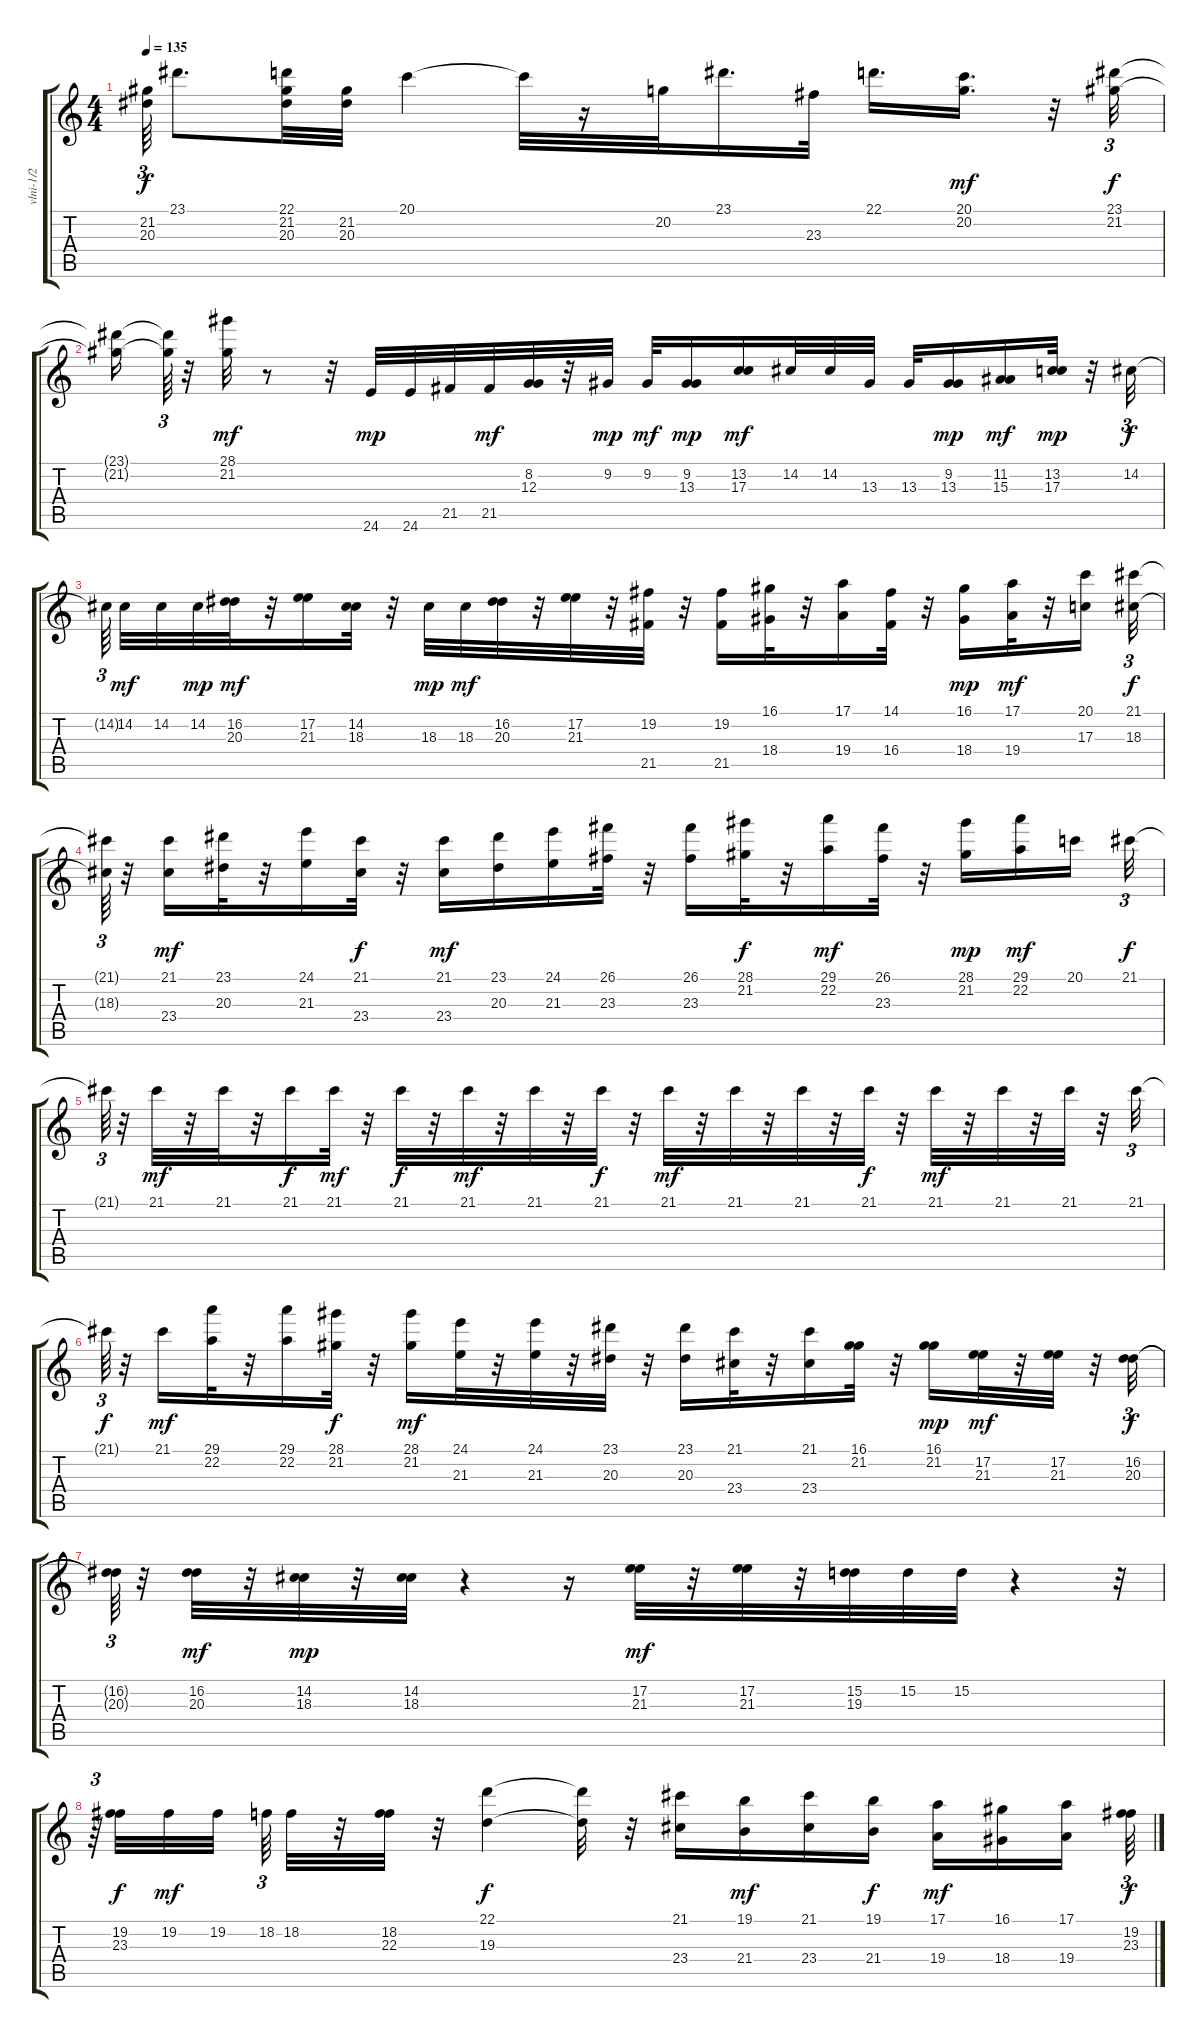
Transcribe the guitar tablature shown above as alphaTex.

\track ("vlni-1/2" "vlni-1/2") {instrument stringensemble2}
\staff {score tabs}
\tuning (E4 B3 G3 D3 A2 E2) {hide}
\ts (4 4)
\tempo 135
\clef g2
\ks c
(21.2{t} 20.3{t}).64{tu (3 2) dy f} 23.1.8{d} (22.1 21.2 20.3).32 (21.2 20.3).32 20.1.4 20.1{t}.32 r.16 20.2.32 23.1.16{d} 23.3.32 22.1.16{d} (20.1 20.2).16{d dy mf} r.32 (23.1 21.2).32{tu (3 2) dy f} |
(23.1{t} 21.2{t}).16 (23.1{t} 21.2{t}).64{tu (3 2)} r.32 (28.1 21.2).32{dy mf} r.8 r.32 24.6.32{dy mp} 24.6.32 21.5.32 21.5.32{dy mf} (8.2 12.3).32 r.32 9.2.32{dy mp} 9.2.32{dy mf} (9.2 13.3).16{dy mp} (13.2 17.3).16{dy mf} 14.2.32 14.2.32 13.3.32 13.3.32 (9.2 13.3).16{dy mp} (11.2 15.3).16{dy mf} (13.2 17.3).32{dy mp} r.32 14.2.32{tu (3 2) dy f} |
14.2{t}.64{tu (3 2) beam splitsecondary} 14.2.32{dy mf} 14.2.32 14.2.32{dy mp} (16.2 20.3).32{dy mf} r.32 (17.2 21.3).16 (14.2 18.3).32 r.32 18.3.32{dy mp} 18.3.32{dy mf} (16.2 20.3).32 r.32 (17.2 21.3).32 r.32 (19.2 21.5).32 r.32 (19.2 21.5).16 (16.1 18.4).32 r.32 (17.1 19.4).16 (14.1 16.4).32 r.32 (16.1 18.4).16{dy mp} (17.1 19.4).32{dy mf} r.32 (20.1 17.3).16 (21.1 18.3).32{tu (3 2) dy f} |
(21.1{t} 18.3{t}).64{tu (3 2)} r.32 (21.1 23.4).16{dy mf} (23.1 20.3).32 r.32 (24.1 21.3).16 (21.1 23.4).32{dy f} r.32 (21.1 23.4).16{dy mf} (23.1 20.3).16 (24.1 21.3).16 (26.1 23.3).32 r.32 (26.1 23.3).16 (28.1 21.2).32{dy f} r.32 (29.1 22.2).16{dy mf} (26.1 23.3).32 r.32 (28.1 21.2).16{dy mp} (29.1 22.2).16{dy mf} 20.1.16{beam splitsecondary} 21.1.32{tu (3 2) dy f} |
21.1{t}.64{tu (3 2)} r.32 21.1.32{dy mf} r.32 21.1.32 r.32 21.1.16{dy f} 21.1.32{dy mf} r.32 21.1.32{dy f} r.32 21.1.32{dy mf} r.32 21.1.32 r.32 21.1.32{dy f} r.32 21.1.32{dy mf} r.32 21.1.32 r.32 21.1.32 r.32 21.1.32{dy f} r.32 21.1.32{dy mf} r.32 21.1.32 r.32 21.1.32 r.32 21.1.32{tu (3 2)} |
21.1{t}.64{tu (3 2) dy f} r.32 21.1.16{dy mf} (29.1 22.2).32 r.32 (29.1 22.2).16 (28.1 21.2).32{dy f} r.32 (28.1 21.2).16{dy mf} (24.1 21.3).32 r.32 (24.1 21.3).32 r.32 (23.1 20.3).32 r.32 (23.1 20.3).16 (21.1 23.4).32 r.32 (21.1 23.4).16 (16.1 21.2).32 r.32 (16.1 21.2).16{dy mp} (17.2 21.3).32{dy mf} r.32 (17.2 21.3).32 r.32 (16.2 20.3).32{tu (3 2) dy f} |
(16.2{t} 20.3{t}).64{tu (3 2)} r.32 (16.2 20.3).32{dy mf} r.32 (14.2 18.3).32{dy mp} r.32 (14.2 18.3).32 r.4 r.16 (17.2 21.3).32{dy mf} r.32 (17.2 21.3).32 r.32 (15.2 19.3).32 15.2.32 15.2.32 r.4 r.32{tu (3 2)} |
r.64{tu (3 2)} (19.2 23.3).32{dy f} 19.2.32{dy mf} 19.2.32{beam splitsecondary} 18.2.64{tu (3 2)} 18.2.32 r.32 (18.2 22.3).32 r.32 (22.1 19.3).4{dy f} (22.1{t} 19.3{t}).32 r.32 (21.1 23.4).16 (19.1 21.4).16{dy mf} (21.1 23.4).16 (19.1 21.4).16{dy f} (17.1 19.4).16{dy mf} (16.1 18.4).16 (17.1 19.4).16{beam splitsecondary} (19.2 23.3).64{tu (3 2) dy f}
